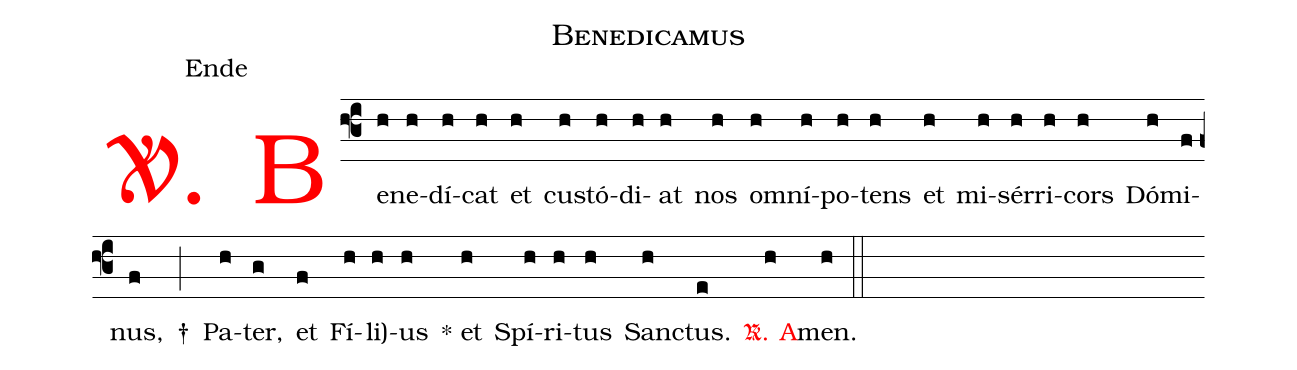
name: Benedicamus;
office-part: Ende;
%%
.(f3) <v>\textcolor{red}{\gothVbar. B}</v>e(h)ne(h)dí(h)cat(h) et(h) cu(h)stó(h)di(h)at(h)
 nos(h) om(h)ní(h)po(h)tens(h) et(h) mi(h)sér(h)ri(h)cors(h) Dó(h)mi(f)nus,(f) †(;) Pa(h)ter,(g)
 et(f) Fí(h)li)(h)us(h) * et(h) Spí(h)ri(h)tus(h) San(h)ctus.(e)


 <v>\textcolor{red}{\gothRbar. A}</v>(h)men.(h) (::)
